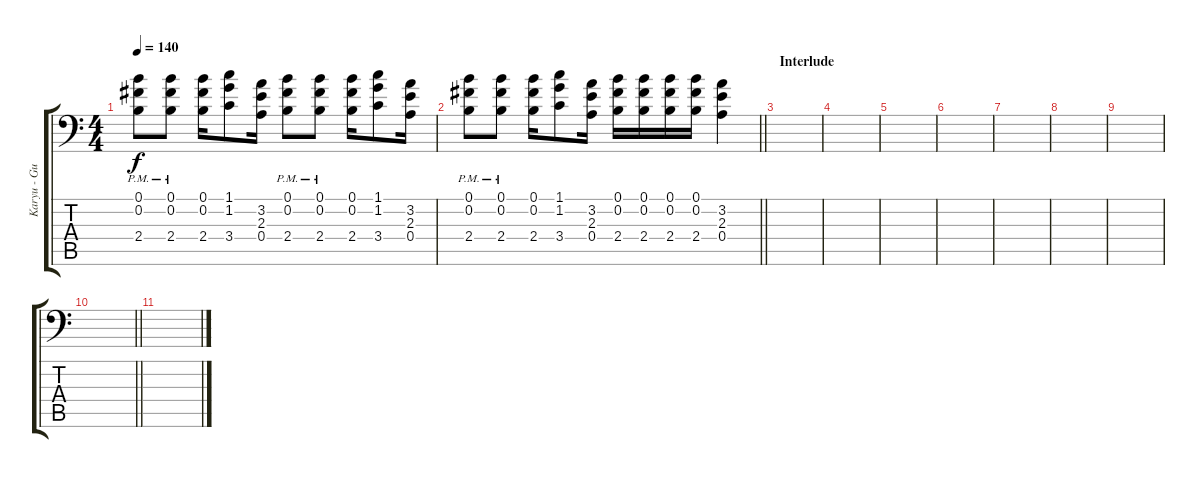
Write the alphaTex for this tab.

\track ("Karyu - Guitar 2" "Karyu - Gu") {instrument distortionguitar}
\staff {score tabs}
\tuning (B3 Gb3 D3 A2 E2 A1) {hide}
\ts (4 4)
\tempo 140
\clef f4
\ks c
(0.1{pm} 0.2{pm} 2.4{pm}).8{dy f} (0.1{pm} 0.2{pm} 2.4{pm}).8 (0.1 0.2 2.4).16 (1.1 1.2 3.4).8 (3.2 2.3 0.4).16 (0.1{pm} 0.2{pm} 2.4{pm}).8 (0.1{pm} 0.2{pm} 2.4{pm}).8 (0.1 0.2 2.4).16 (1.1 1.2 3.4).8 (3.2 2.3 0.4).16 |
\barLineRight lightlight
(0.1{pm} 0.2{pm} 2.4{pm}).8 (0.1{pm} 0.2{pm} 2.4{pm}).8 (0.1 0.2 2.4).16 (1.1 1.2 3.4).8 (3.2 2.3 0.4).16 (0.1 0.2 2.4).16 (0.1 0.2 2.4).16 (0.1 0.2 2.4).16 (0.1 0.2 2.4).16 (3.2 2.3 0.4).4 |
\section ("" "Interlude")
|
|
|
|
|
|
|
\barLineRight lightlight
|
\section ("" "")
